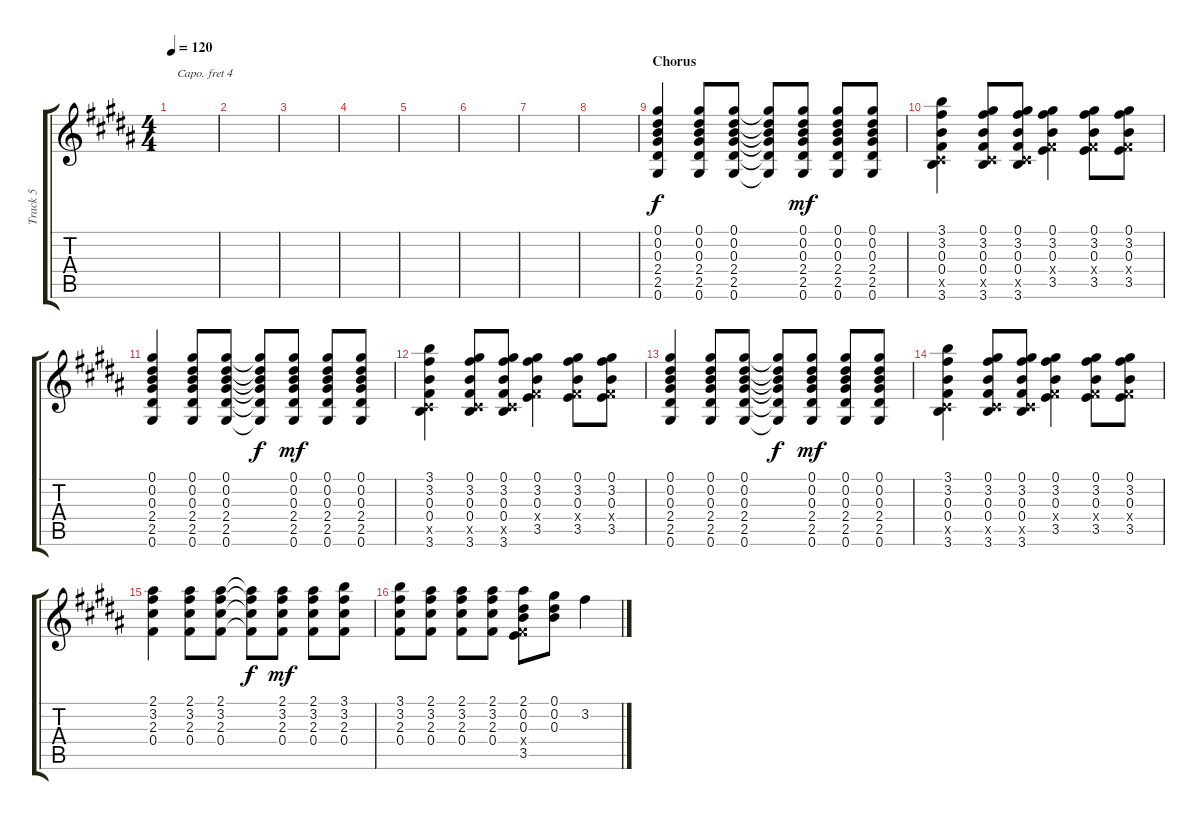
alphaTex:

\track ("Track 5" "Track 5") {instrument acousticguitarnylon}
\staff {score tabs}
\capo 4
\tuning (E4 B3 G3 D3 A2 E2) {hide}
\ts (4 4)
\tempo 120
\clef g2
\ks b
|
|
|
|
|
|
|
|
\section ("" "Chorus")
(0.1 0.2 0.3 2.4 2.5 0.6).4 (0.1 0.2 0.3 2.4 2.5 0.6).8 (0.1 0.2 0.3 2.4 2.5 0.6).8 (0.1{t} 0.2{t} 0.3{t} 2.4{t} 2.5{t} 0.6{t}).8{dy f} (0.1 0.2 0.3 2.4 2.5 0.6).8{dy mf} (0.1 0.2 0.3 2.4 2.5 0.6).8 (0.1 0.2 0.3 2.4 2.5 0.6).8 |
(3.1 3.2 0.3 0.4 0.5{x} 3.6).4 (0.1 3.2 0.3 0.4 0.5{x} 3.6).8 (0.1 3.2 0.3 0.4 0.5{x} 3.6).8 (0.1 3.2 0.3 0.4{x} 3.5).4 (0.1 3.2 0.3 0.4{x} 3.5).8 (0.1 3.2 0.3 0.4{x} 3.5).8 |
(0.1 0.2 0.3 2.4 2.5 0.6).4 (0.1 0.2 0.3 2.4 2.5 0.6).8 (0.1 0.2 0.3 2.4 2.5 0.6).8 (0.1{t} 0.2{t} 0.3{t} 2.4{t} 2.5{t} 0.6{t}).8{dy f} (0.1 0.2 0.3 2.4 2.5 0.6).8{dy mf} (0.1 0.2 0.3 2.4 2.5 0.6).8 (0.1 0.2 0.3 2.4 2.5 0.6).8 |
(3.1 3.2 0.3 0.4 0.5{x} 3.6).4 (0.1 3.2 0.3 0.4 0.5{x} 3.6).8 (0.1 3.2 0.3 0.4 0.5{x} 3.6).8 (0.1 3.2 0.3 0.4{x} 3.5).4 (0.1 3.2 0.3 0.4{x} 3.5).8 (0.1 3.2 0.3 0.4{x} 3.5).8 |
(0.1 0.2 0.3 2.4 2.5 0.6).4 (0.1 0.2 0.3 2.4 2.5 0.6).8 (0.1 0.2 0.3 2.4 2.5 0.6).8 (0.1{t} 0.2{t} 0.3{t} 2.4{t} 2.5{t} 0.6{t}).8{dy f} (0.1 0.2 0.3 2.4 2.5 0.6).8{dy mf} (0.1 0.2 0.3 2.4 2.5 0.6).8 (0.1 0.2 0.3 2.4 2.5 0.6).8 |
(3.1 3.2 0.3 0.4 0.5{x} 3.6).4 (0.1 3.2 0.3 0.4 0.5{x} 3.6).8 (0.1 3.2 0.3 0.4 0.5{x} 3.6).8 (0.1 3.2 0.3 0.4{x} 3.5).4 (0.1 3.2 0.3 0.4{x} 3.5).8 (0.1 3.2 0.3 0.4{x} 3.5).8 |
(2.1 3.2 2.3 0.4).4 (2.1 3.2 2.3 0.4).8 (2.1 3.2 2.3 0.4).8 (2.1{t} 3.2{t} 2.3{t} 0.4{t}).8{dy f} (2.1 3.2 2.3 0.4).8{dy mf} (2.1 3.2 2.3 0.4).8 (3.1 3.2 2.3 0.4).8 |
(3.1 3.2 2.3 0.4).8 (2.1 3.2 2.3 0.4).8 (2.1 3.2 2.3 0.4).8 (2.1 3.2 2.3 0.4).8 (2.1 0.2 0.3 0.4{x} 3.5).8 (0.1 0.2 0.3).8 3.2.4
